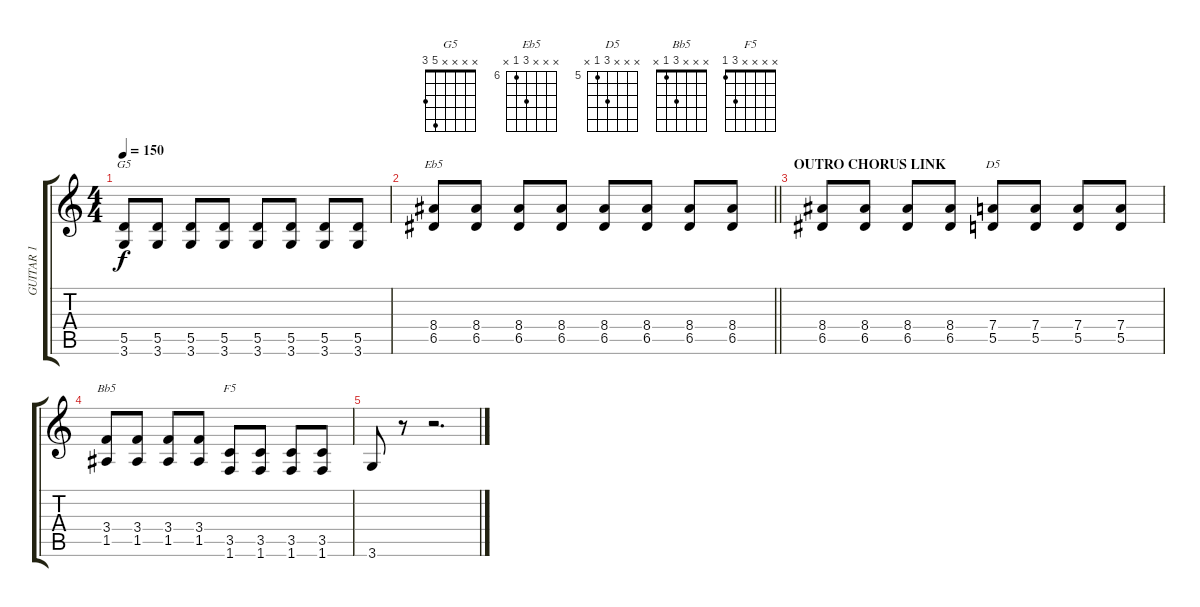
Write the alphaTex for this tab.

\track ("GUITAR 1" "GUITAR 1") {solo instrument electricguitarclean}
\staff {score tabs}
\tuning (E4 B3 G3 D3 A2 E2) {hide}
\chord ("G5" x x x x 5 3)
\chord ("Eb5" x x x 8 6 x) {firstfret 6}
\chord ("D5" x x x 7 5 x) {firstfret 5}
\chord ("Bb5" x x x 3 1 x)
\chord ("F5" x x x x 3 1)
\ts (4 4)
\tempo 150
\clef g2
\ks c
(5.5 3.6).8{ch "G5" dy f} (5.5 3.6).8 (5.5 3.6).8 (5.5 3.6).8 (5.5 3.6).8 (5.5 3.6).8 (5.5 3.6).8 (5.5 3.6).8 |
\barLineRight lightlight
(8.4 6.5).8{ch "Eb5"} (8.4 6.5).8 (8.4 6.5).8 (8.4 6.5).8 (8.4 6.5).8 (8.4 6.5).8 (8.4 6.5).8 (8.4 6.5).8 |
\section ("" "OUTRO CHORUS LINK")
(8.4 6.5).8 (8.4 6.5).8 (8.4 6.5).8 (8.4 6.5).8 (7.4 5.5).8{ch "D5"} (7.4 5.5).8 (7.4 5.5).8 (7.4 5.5).8 |
(3.4 1.5).8{ch "Bb5"} (3.4 1.5).8 (3.4 1.5).8 (3.4 1.5).8 (3.5 1.6).8{ch "F5"} (3.5 1.6).8 (3.5 1.6).8 (3.5 1.6).8 |
3.6.8 r.8 r.2{d}
